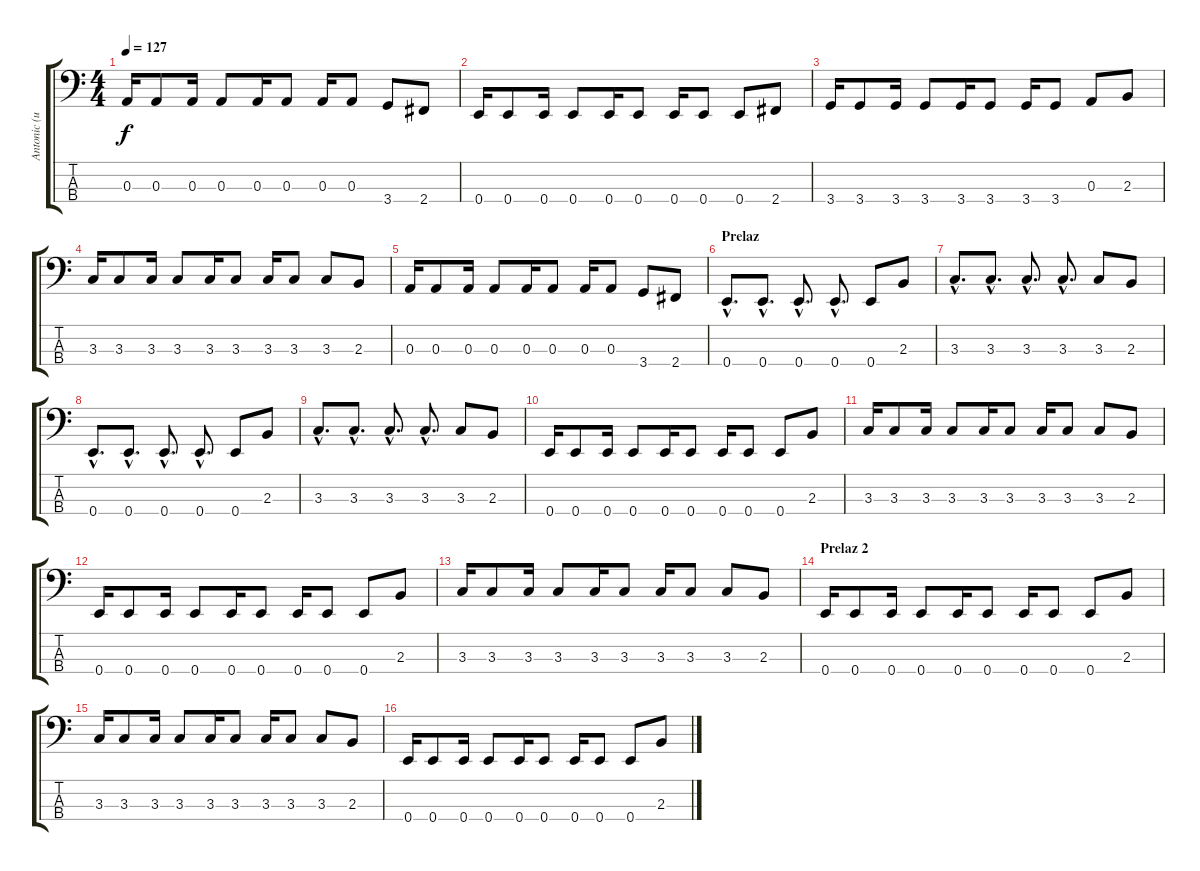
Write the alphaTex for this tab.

\track ("Antonic (u svoje vreme)" "Antonic (u") {instrument electricbasspick}
\staff {score tabs}
\tuning (G2 D2 A1 E1) {hide}
\ts (4 4)
\tempo 127
\clef f4
\ks c
0.3.16{dy f} 0.3.8 0.3.16 0.3.8 0.3.16 0.3.8 0.3.16 0.3.8 3.4.8 2.4.8 |
0.4.16 0.4.8 0.4.16 0.4.8 0.4.16 0.4.8 0.4.16 0.4.8 0.4.8 2.4.8 |
3.4.16 3.4.8 3.4.16 3.4.8 3.4.16 3.4.8 3.4.16 3.4.8 0.3.8 2.3.8 |
3.3.16 3.3.8 3.3.16 3.3.8 3.3.16 3.3.8 3.3.16 3.3.8 3.3.8 2.3.8 |
0.3.16 0.3.8 0.3.16 0.3.8 0.3.16 0.3.8 0.3.16 0.3.8 3.4.8 2.4.8 |
\section ("" "Prelaz")
0.4{hac}.8{d} 0.4{hac}.8{d} 0.4{hac}.8{d} 0.4{hac}.8{d} 0.4.8 2.3.8 |
3.3{hac}.8{d} 3.3{hac}.8{d} 3.3{hac}.8{d} 3.3{hac}.8{d} 3.3.8 2.3.8 |
0.4{hac}.8{d} 0.4{hac}.8{d} 0.4{hac}.8{d} 0.4{hac}.8{d} 0.4.8 2.3.8 |
3.3{hac}.8{d} 3.3{hac}.8{d} 3.3{hac}.8{d} 3.3{hac}.8{d} 3.3.8 2.3.8 |
0.4.16 0.4.8 0.4.16 0.4.8 0.4.16 0.4.8 0.4.16 0.4.8 0.4.8 2.3.8 |
3.3.16 3.3.8 3.3.16 3.3.8 3.3.16 3.3.8 3.3.16 3.3.8 3.3.8 2.3.8 |
0.4.16 0.4.8 0.4.16 0.4.8 0.4.16 0.4.8 0.4.16 0.4.8 0.4.8 2.3.8 |
3.3.16 3.3.8 3.3.16 3.3.8 3.3.16 3.3.8 3.3.16 3.3.8 3.3.8 2.3.8 |
\section ("" "Prelaz 2")
0.4.16 0.4.8 0.4.16 0.4.8 0.4.16 0.4.8 0.4.16 0.4.8 0.4.8 2.3.8 |
3.3.16 3.3.8 3.3.16 3.3.8 3.3.16 3.3.8 3.3.16 3.3.8 3.3.8 2.3.8 |
0.4.16 0.4.8 0.4.16 0.4.8 0.4.16 0.4.8 0.4.16 0.4.8 0.4.8 2.3.8
